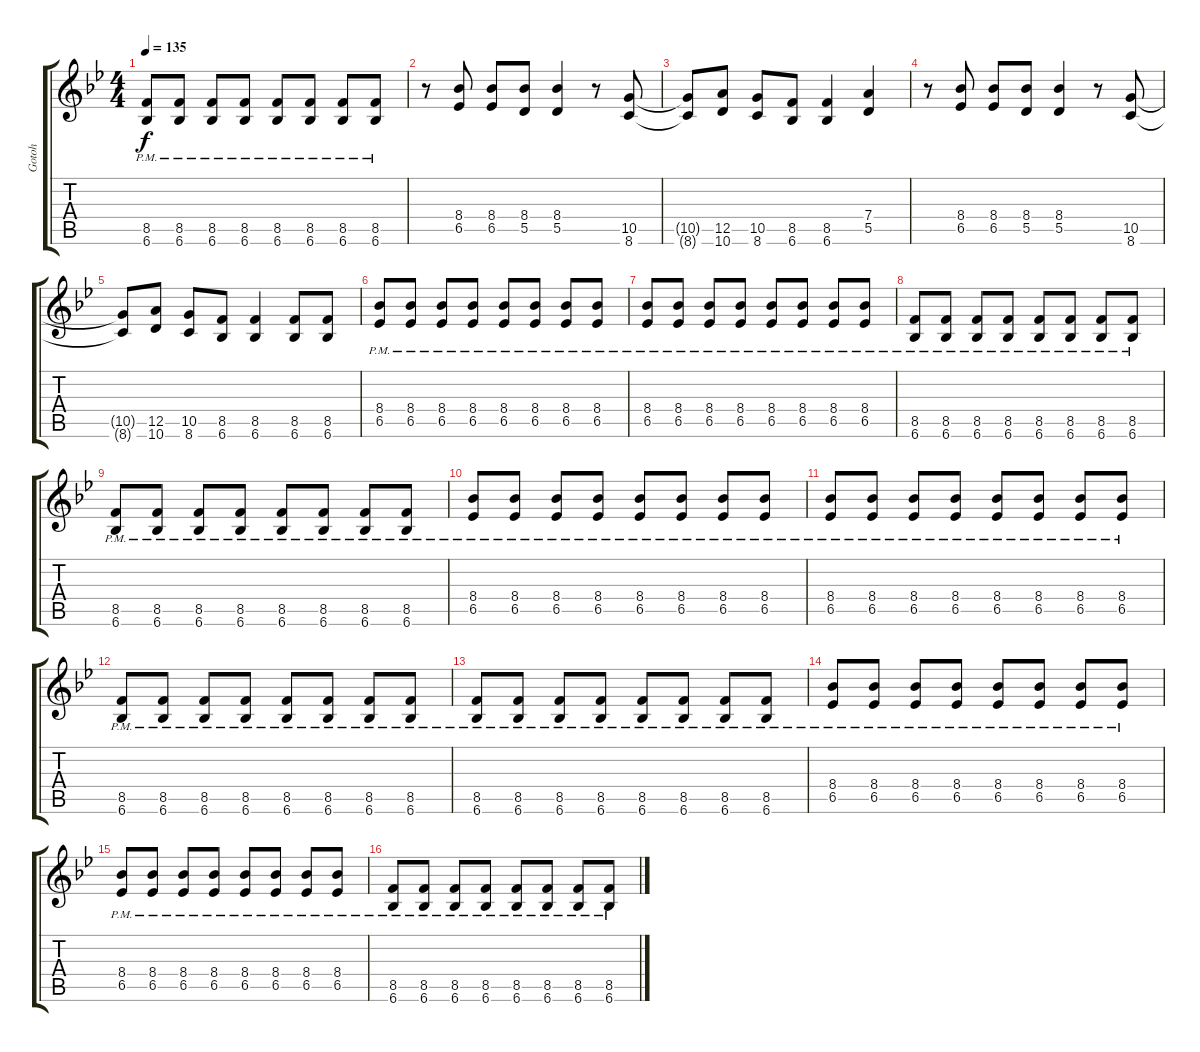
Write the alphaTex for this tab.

\track ("Gotoh" "Gotoh") {instrument overdrivenguitar}
\staff {score tabs}
\tuning (E4 B3 G3 D3 A2 E2) {hide}
\ts (4 4)
\tempo 135
\clef g2
\ks bb
(8.5{pm} 6.6{pm}).8{dy f} (8.5{pm} 6.6{pm}).8 (8.5{pm} 6.6{pm}).8 (8.5{pm} 6.6{pm}).8 (8.5{pm} 6.6{pm}).8 (8.5{pm} 6.6{pm}).8 (8.5{pm} 6.6{pm}).8 (8.5{pm} 6.6{pm}).8 |
r.8 (8.4 6.5).8 (8.4 6.5).8 (8.4 5.5).8 (8.4 5.5).4 r.8 (10.5 8.6).8 |
(10.5{t} 8.6{t}).8 (12.5 10.6).8 (10.5 8.6).8 (8.5 6.6).8 (8.5 6.6).4 (7.4 5.5).4 |
r.8 (8.4 6.5).8 (8.4 6.5).8 (8.4 5.5).8 (8.4 5.5).4 r.8 (10.5 8.6).8 |
(10.5{t} 8.6{t}).8 (12.5 10.6).8 (10.5 8.6).8 (8.5 6.6).8 (8.5 6.6).4 (8.5 6.6).8 (8.5 6.6).8 |
(8.4{pm} 6.5{pm}).8 (8.4{pm} 6.5{pm}).8 (8.4{pm} 6.5{pm}).8 (8.4{pm} 6.5{pm}).8 (8.4{pm} 6.5{pm}).8 (8.4{pm} 6.5{pm}).8 (8.4{pm} 6.5{pm}).8 (8.4{pm} 6.5{pm}).8 |
(8.4{pm} 6.5{pm}).8 (8.4{pm} 6.5{pm}).8 (8.4{pm} 6.5{pm}).8 (8.4{pm} 6.5{pm}).8 (8.4{pm} 6.5{pm}).8 (8.4{pm} 6.5{pm}).8 (8.4{pm} 6.5{pm}).8 (8.4{pm} 6.5{pm}).8 |
(8.5{pm} 6.6{pm}).8 (8.5{pm} 6.6{pm}).8 (8.5{pm} 6.6{pm}).8 (8.5{pm} 6.6{pm}).8 (8.5{pm} 6.6{pm}).8 (8.5{pm} 6.6{pm}).8 (8.5{pm} 6.6{pm}).8 (8.5{pm} 6.6{pm}).8 |
(8.5{pm} 6.6{pm}).8 (8.5{pm} 6.6{pm}).8 (8.5{pm} 6.6{pm}).8 (8.5{pm} 6.6{pm}).8 (8.5{pm} 6.6{pm}).8 (8.5{pm} 6.6{pm}).8 (8.5{pm} 6.6{pm}).8 (8.5{pm} 6.6{pm}).8 |
(8.4{pm} 6.5{pm}).8 (8.4{pm} 6.5{pm}).8 (8.4{pm} 6.5{pm}).8 (8.4{pm} 6.5{pm}).8 (8.4{pm} 6.5{pm}).8 (8.4{pm} 6.5{pm}).8 (8.4{pm} 6.5{pm}).8 (8.4{pm} 6.5{pm}).8 |
(8.4{pm} 6.5{pm}).8 (8.4{pm} 6.5{pm}).8 (8.4{pm} 6.5{pm}).8 (8.4{pm} 6.5{pm}).8 (8.4{pm} 6.5{pm}).8 (8.4{pm} 6.5{pm}).8 (8.4{pm} 6.5{pm}).8 (8.4{pm} 6.5{pm}).8 |
(8.5{pm} 6.6{pm}).8 (8.5{pm} 6.6{pm}).8 (8.5{pm} 6.6{pm}).8 (8.5{pm} 6.6{pm}).8 (8.5{pm} 6.6{pm}).8 (8.5{pm} 6.6{pm}).8 (8.5{pm} 6.6{pm}).8 (8.5{pm} 6.6{pm}).8 |
(8.5{pm} 6.6{pm}).8 (8.5{pm} 6.6{pm}).8 (8.5{pm} 6.6{pm}).8 (8.5{pm} 6.6{pm}).8 (8.5{pm} 6.6{pm}).8 (8.5{pm} 6.6{pm}).8 (8.5{pm} 6.6{pm}).8 (8.5{pm} 6.6{pm}).8 |
(8.4{pm} 6.5{pm}).8 (8.4{pm} 6.5{pm}).8 (8.4{pm} 6.5{pm}).8 (8.4{pm} 6.5{pm}).8 (8.4{pm} 6.5{pm}).8 (8.4{pm} 6.5{pm}).8 (8.4{pm} 6.5{pm}).8 (8.4{pm} 6.5{pm}).8 |
(8.4{pm} 6.5{pm}).8 (8.4{pm} 6.5{pm}).8 (8.4{pm} 6.5{pm}).8 (8.4{pm} 6.5{pm}).8 (8.4{pm} 6.5{pm}).8 (8.4{pm} 6.5{pm}).8 (8.4{pm} 6.5{pm}).8 (8.4{pm} 6.5{pm}).8 |
(8.5{pm} 6.6{pm}).8 (8.5{pm} 6.6{pm}).8 (8.5{pm} 6.6{pm}).8 (8.5{pm} 6.6{pm}).8 (8.5{pm} 6.6{pm}).8 (8.5{pm} 6.6{pm}).8 (8.5{pm} 6.6{pm}).8 (8.5{pm} 6.6{pm}).8
